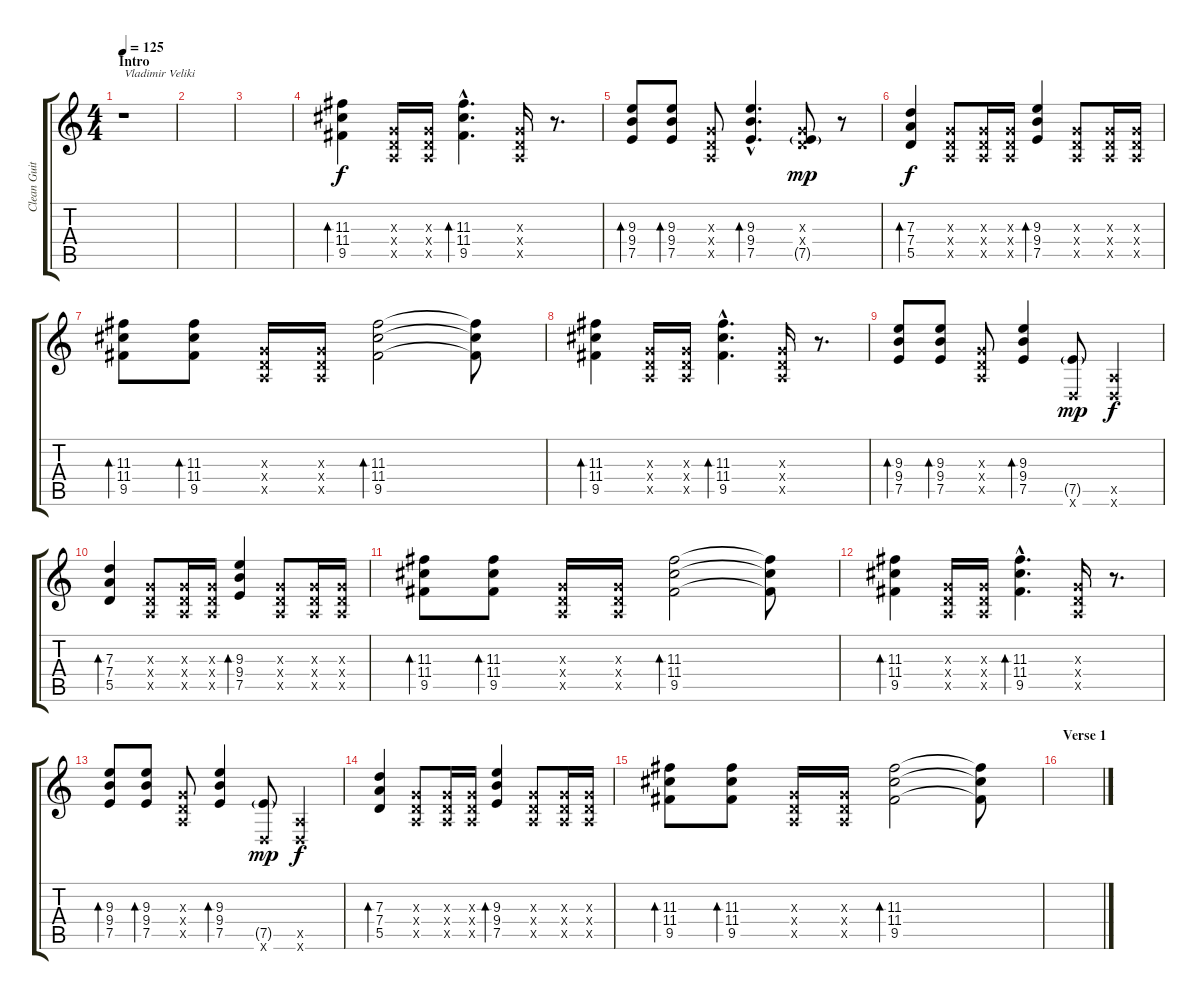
\track ("Clean Guitar" "Clean Guit") {instrument electricguitarclean}
\staff {score tabs}
\tuning (E4 B3 G3 D3 A2 D2) {hide}
\ts (4 4)
\section ("" "Intro")
\tempo 125
\clef g2
\ks c
r.1{txt "Vladimir Veliki" dy f instrument electricguitarclean} |
|
|
(11.3 11.4 9.5).4{bd 60} (0.3{x} 0.4{x} 0.5{x}).16 (0.3{x} 0.4{x} 0.5{x}).16 (11.3{hac} 11.4{hac} 9.5{hac}).4{d bd 60} (0.3{x} 0.4{x} 0.5{x}).16 r.8{d} |
(9.3 9.4 7.5).8{bd 60} (9.3 9.4 7.5).8{bd 60} (0.3{x} 0.4{x} 0.5{x}).8 (9.3{hac} 9.4{hac} 7.5{hac}).4{d bd 60} (0.3{x} 0.4{x} 7.5{g}).8{dy mp} r.8 |
(7.3 7.4 5.5).4{bd 60 dy f} (0.3{x} 0.4{x} 0.5{x}).8 (0.3{x} 0.4{x} 0.5{x}).16 (0.3{x} 0.4{x} 0.5{x}).16 (9.3 9.4 7.5).4{bd 60} (0.3{x} 0.4{x} 0.5{x}).8 (0.3{x} 0.4{x} 0.5{x}).16 (0.3{x} 0.4{x} 0.5{x}).16 |
(11.3 11.4 9.5).8{bd 60} (11.3 11.4 9.5).8{bd 60} (0.3{x} 0.4{x} 0.5{x}).16 (0.3{x} 0.4{x} 0.5{x}).16 (11.3 11.4 9.5).2{bd 60} (11.3{t} 11.4{t} 9.5{t}).8 |
(11.3 11.4 9.5).4{bd 60} (0.3{x} 0.4{x} 0.5{x}).16 (0.3{x} 0.4{x} 0.5{x}).16 (11.3{hac} 11.4{hac} 9.5{hac}).4{d bd 60} (0.3{x} 0.4{x} 0.5{x}).16 r.8{d} |
(9.3 9.4 7.5).8{bd 60} (9.3 9.4 7.5).8{bd 60} (0.3{x} 0.4{x} 0.5{x}).8 (9.3 9.4 7.5).4{bd 60} (7.5{g} 0.6{x}).8{dy mp} (0.5{x} 0.6{x}).4{dy f} |
(7.3 7.4 5.5).4{bd 60} (0.3{x} 0.4{x} 0.5{x}).8 (0.3{x} 0.4{x} 0.5{x}).16 (0.3{x} 0.4{x} 0.5{x}).16 (9.3 9.4 7.5).4{bd 60} (0.3{x} 0.4{x} 0.5{x}).8 (0.3{x} 0.4{x} 0.5{x}).16 (0.3{x} 0.4{x} 0.5{x}).16 |
(11.3 11.4 9.5).8{bd 60} (11.3 11.4 9.5).8{bd 60} (0.3{x} 0.4{x} 0.5{x}).16 (0.3{x} 0.4{x} 0.5{x}).16 (11.3 11.4 9.5).2{bd 60} (11.3{t} 11.4{t} 9.5{t}).8 |
(11.3 11.4 9.5).4{bd 60} (0.3{x} 0.4{x} 0.5{x}).16 (0.3{x} 0.4{x} 0.5{x}).16 (11.3{hac} 11.4{hac} 9.5{hac}).4{d bd 60} (0.3{x} 0.4{x} 0.5{x}).16 r.8{d} |
(9.3 9.4 7.5).8{bd 60} (9.3 9.4 7.5).8{bd 60} (0.3{x} 0.4{x} 0.5{x}).8 (9.3 9.4 7.5).4{bd 60} (7.5{g} 0.6{x}).8{dy mp} (0.5{x} 0.6{x}).4{dy f} |
(7.3 7.4 5.5).4{bd 60} (0.3{x} 0.4{x} 0.5{x}).8 (0.3{x} 0.4{x} 0.5{x}).16 (0.3{x} 0.4{x} 0.5{x}).16 (9.3 9.4 7.5).4{bd 60} (0.3{x} 0.4{x} 0.5{x}).8 (0.3{x} 0.4{x} 0.5{x}).16 (0.3{x} 0.4{x} 0.5{x}).16 |
(11.3 11.4 9.5).8{bd 60} (11.3 11.4 9.5).8{bd 60} (0.3{x} 0.4{x} 0.5{x}).16 (0.3{x} 0.4{x} 0.5{x}).16 (11.3 11.4 9.5).2{bd 60} (11.3{t} 11.4{t} 9.5{t}).8 |
\section ("" "Verse 1")
